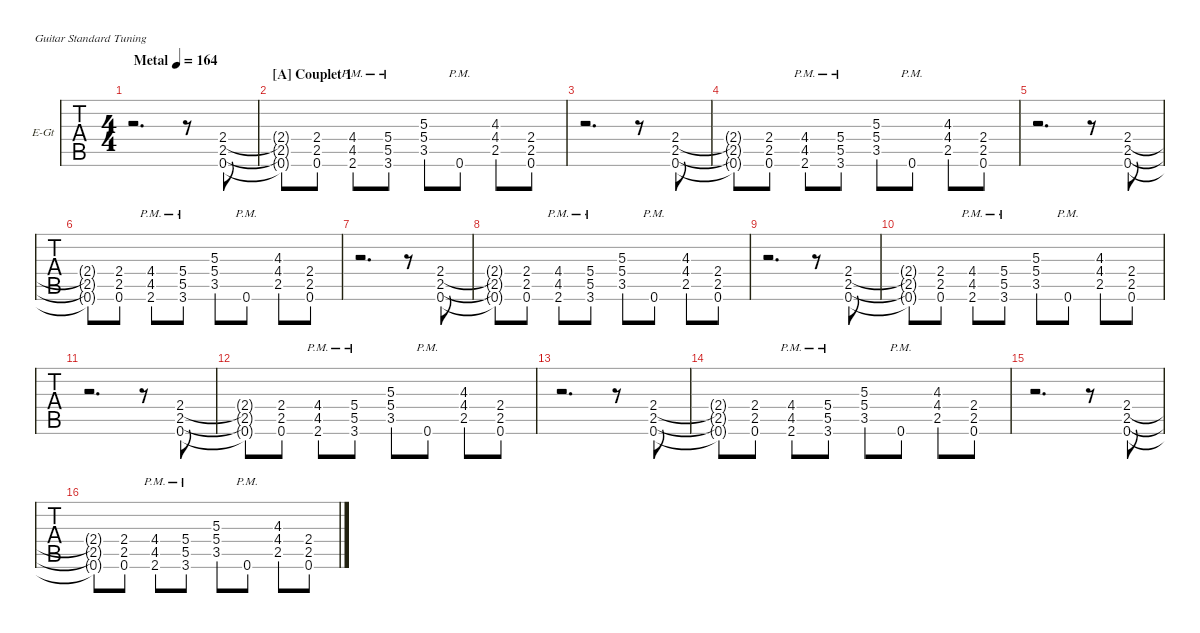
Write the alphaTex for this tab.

\defaultSystemsLayout 4
\hideDynamics
\bracketExtendMode groupsimilarinstruments
\firstSystemTrackNameOrientation horizontal
\otherSystemsTrackNameOrientation horizontal
\track ("Guitar I (overdub)" "E-Gt") {multiBarRest instrument distortionguitar}
\staff {tabs}
\tuning (E4 B3 G3 D3 A2 E2)
\ts (4 4)
\tempo (164 "Metal")
\clef g2
\ks eminor
r.2{d dy f instrument distortionguitar} r.8 (0.6 2.5 2.4).8 |
\section ("A" "Couplet 1")
(2.5{t} 0.6{t} 2.4{t}).8 (0.6 2.5 2.4).8 (2.6{pm} 4.5{pm} 4.4{pm}).8 (3.6{pm} 5.5{pm} 5.4{pm}).8 (3.5 5.4 5.3).8 0.6{pm}.8 (2.5 4.4 4.3).8 (0.6 2.5 2.4).8 |
r.2{d} r.8 (0.6 2.5 2.4).8 |
(2.5{t} 0.6{t} 2.4{t}).8 (0.6 2.5 2.4).8 (2.6{pm} 4.5{pm} 4.4{pm}).8 (3.6{pm} 5.5{pm} 5.4{pm}).8 (3.5 5.4 5.3).8 0.6{pm}.8 (2.5 4.4 4.3).8 (0.6 2.5 2.4).8 |
r.2{d} r.8 (0.6 2.5 2.4).8 |
(2.5{t} 0.6{t} 2.4{t}).8 (0.6 2.5 2.4).8 (2.6{pm} 4.5{pm} 4.4{pm}).8 (3.6{pm} 5.5{pm} 5.4{pm}).8 (3.5 5.4 5.3).8 0.6{pm}.8 (2.5 4.4 4.3).8 (0.6 2.5 2.4).8 |
r.2{d} r.8 (0.6 2.5 2.4).8 |
(2.5{t} 0.6{t} 2.4{t}).8 (0.6 2.5 2.4).8 (2.6{pm} 4.5{pm} 4.4{pm}).8 (3.6{pm} 5.5{pm} 5.4{pm}).8 (3.5 5.4 5.3).8 0.6{pm}.8 (2.5 4.4 4.3).8 (0.6 2.5 2.4).8 |
r.2{d} r.8 (0.6 2.5 2.4).8 |
(2.5{t} 0.6{t} 2.4{t}).8 (0.6 2.5 2.4).8 (2.6{pm} 4.5{pm} 4.4{pm}).8 (3.6{pm} 5.5{pm} 5.4{pm}).8 (3.5 5.4 5.3).8 0.6{pm}.8 (2.5 4.4 4.3).8 (0.6 2.5 2.4).8 |
r.2{d} r.8 (0.6 2.5 2.4).8 |
(2.5{t} 0.6{t} 2.4{t}).8 (0.6 2.5 2.4).8 (2.6{pm} 4.5{pm} 4.4{pm}).8 (3.6{pm} 5.5{pm} 5.4{pm}).8 (3.5 5.4 5.3).8 0.6{pm}.8 (2.5 4.4 4.3).8 (0.6 2.5 2.4).8 |
r.2{d} r.8 (0.6 2.5 2.4).8 |
(2.5{t} 0.6{t} 2.4{t}).8 (0.6 2.5 2.4).8 (2.6{pm} 4.5{pm} 4.4{pm}).8 (3.6{pm} 5.5{pm} 5.4{pm}).8 (3.5 5.4 5.3).8 0.6{pm}.8 (2.5 4.4 4.3).8 (0.6 2.5 2.4).8 |
r.2{d} r.8 (0.6 2.5 2.4).8 |
(2.5{t} 0.6{t} 2.4{t}).8 (0.6 2.5 2.4).8 (2.6{pm} 4.5{pm} 4.4{pm}).8 (3.6{pm} 5.5{pm} 5.4{pm}).8 (3.5 5.4 5.3).8 0.6{pm}.8 (2.5 4.4 4.3).8 (0.6 2.5 2.4).8
